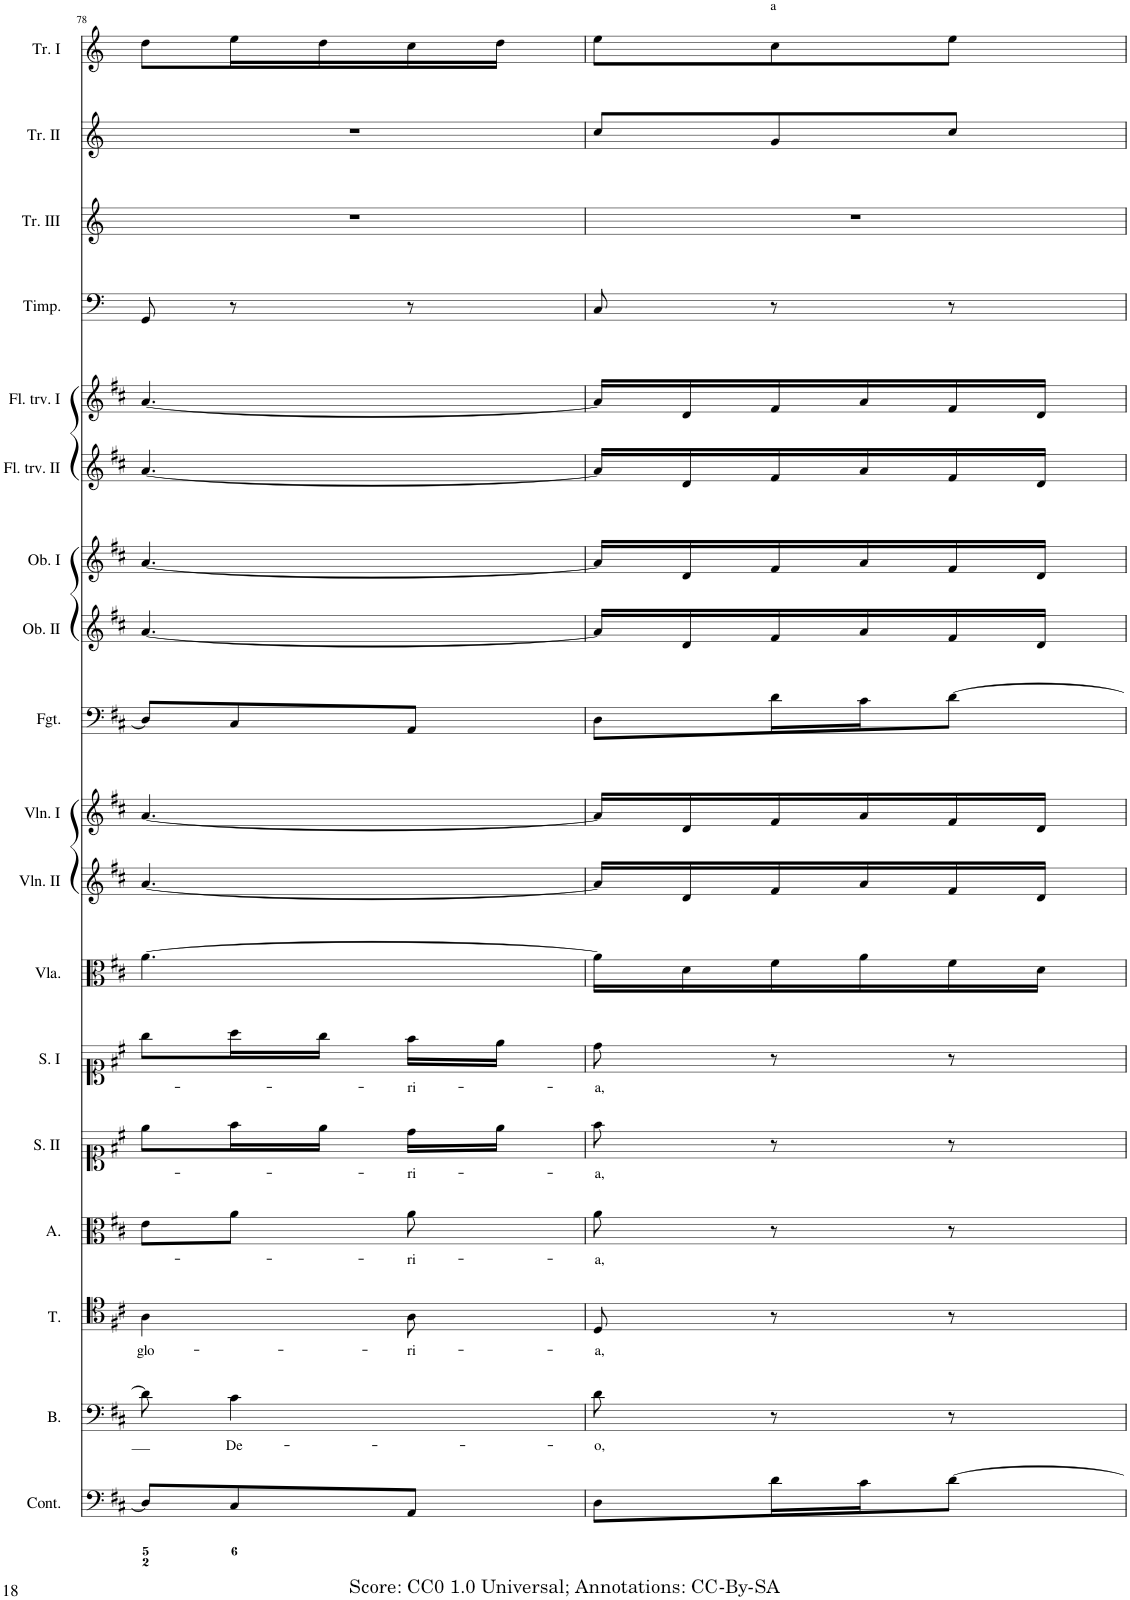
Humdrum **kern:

**kern	**kern	**kern	**text	**kern	**text	**kern	**text	**kern	**text	**kern	**text	**kern	**kern	**kern	**kern	**kern	**kern	**kern	**kern	**kern	**kern	**kern	**kern
*part19	*part18	*part17	*part17	*part16	*part16	*part15	*part15	*part14	*part14	*part13	*part13	*part12	*part11	*part10	*part9	*part8	*part7	*part6	*part5	*part4	*part3	*part2	*part1
*staff19	*staff18	*staff17	*staff17	*staff16	*staff16	*staff15	*staff15	*staff14	*staff14	*staff13	*staff13	*staff12	*staff11	*staff10	*staff9	*staff8	*staff7	*staff6	*staff5	*staff4	*staff3	*staff2	*staff1
*I"Continuo	*I"Continuo	*I"Basso	*	*I"Tenore	*	*I"Alto	*	*I"Soprano II	*	*I"Soprano I	*	*I"Viola	*I"Violino II	*I"Violino I	*I"Fagotti	*I"Oboe II	*I"Oboe I	*I"Flauto traverso II	*I"Flauto traverso I	*I"Timpani	*I"Tromba III	*I"Tromba II	*I"Tromba I
*I'Cont.	*I'Cont.	*I'B.	*	*I'T.	*	*I'A.	*	*I'S. II	*	*I'S. I	*	*I'Vla.	*I'Vln. II	*I'Vln. I	*I'Fgt.	*I'Ob. II	*I'Ob. I	*I'Fl. trv. II	*I'Fl. trv. I	*I'Timp.	*I'Tr. III	*I'Tr. II	*I'Tr. I
!!LO:PB:g=z
*clefF4	*clefF4	*clefF4	*	*clefC4	*	*clefC3	*	*clefC1	*	*clefC1	*	*clefC3	*clefG2	*clefG2	*clefF4	*clefG2	*clefG2	*clefG2	*clefG2	*clefF4	*clefG2	*clefG2	*clefG2
*	*	*	*	*	*	*	*	*	*	*	*	*	*	*	*	*	*	*	*	*Trd-1c-2	*Trd-1c-2	*Trd-1c-2	*Trd-1c-2
*k[f#c#]	*k[f#c#]	*k[f#c#]	*	*k[f#c#]	*	*k[f#c#]	*	*k[f#c#]	*	*k[f#c#]	*	*k[f#c#]	*k[f#c#]	*k[f#c#]	*k[f#c#]	*k[f#c#]	*k[f#c#]	*k[f#c#]	*k[f#c#]	*k[]	*k[]	*k[]	*k[]
*M3/8	*M3/8	*M3/8	*	*M3/8	*	*M3/8	*	*M3/8	*	*M3/8	*	*M3/8	*M3/8	*M3/8	*M3/8	*M3/8	*M3/8	*M3/8	*M3/8	*M3/8	*M3/8	*M3/8	*M3/8
=78	=78	=78	=78	=78	=78	=78	=78	=78	=78	=78	=78	=78	=78	=78	=78	=78	=78	=78	=78	=78	=78	=78	=78
!	!	!	!	!	!LO:LY:b	!	!	!	!	!	!	!	!	!	!	!	!	!	!	!	!	!	!
8D/L]	8D/L]	8d\]	.	4A\	glo-	8e\L	.	8ee\L	.	8gg\L	.	[4.a\	[4.a/	[4.a/	8D/L]	[4.a/	[4.a/	[4.a/	[4.a/	8GG/	4.r	4.r	8dd\L
!	!	!	!LO:LY:b	!	!	!	!	!	!	!	!	!	!	!	!	!	!	!	!	!	!	!	!
8C#/	8C#/	4c#\	De-	.	.	8a\J	.	16ff#\L	.	16aa\L	.	.	.	.	8C#/	.	.	.	.	8r	.	.	16ee\L
.	.	.	.	.	.	.	.	16ee\JJ	.	16gg\JJ	.	.	.	.	.	.	.	.	.	.	.	.	16dd\
!	!	!	!	!	!LO:LY:b	!	!LO:LY:b	!	!LO:LY:b	!	!LO:LY:b	!	!	!	!	!	!	!	!	!	!	!	!
8AA/J	8AA/J	.	.	8A\	-ri-	8a\	-ri-	16dd\LL	ri-	16ff#\LL	-ri-	.	.	.	8AA/J	.	.	.	.	8r	.	.	16cc\
.	.	.	.	.	.	.	.	16ee\JJ	.	16ee\JJ	.	.	.	.	.	.	.	.	.	.	.	.	16dd\JJ
=79	=79	=79	=79	=79	=79	=79	=79	=79	=79	=79	=79	=79	=79	=79	=79	=79	=79	=79	=79	=79	=79	=79	=79
!	!	!	!LO:LY:b	!	!LO:LY:b	!	!LO:LY:b	!	!LO:LY:b	!	!LO:LY:b	!	!	!	!	!	!	!	!	!	!	!	!
8D\L	8D\L	8d\	-o,	8D/	-a,	8a\	-a,	8ff#\	-a,	8dd\	-a,	16a\LL]	16a/LL]	16a/LL]	8D\L	16a/LL]	16a/LL]	16a/LL]	16a/LL]	8C/	4.r	8cc/L	8ee\L
.	.	.	.	.	.	.	.	.	.	.	.	16d\	16d/	16d/	.	16d/	16d/	16d/	16d/	.	.	.	.
!	!	!	!	!	!	!	!	!	!	!	!	!	!	!	!	!	!	!	!	!	!	!	!LO:TX:a:t=a
16d\L	16d\L	8r	.	8r	.	8r	.	8r	.	8r	.	16f#\	16f#/	16f#/	16d\L	16f#/	16f#/	16f#/	16f#/	8r	.	8g/	8cc\
16c#\J	16c#\J	.	.	.	.	.	.	.	.	.	.	16a\	16a/	16a/	16c#\J	16a/	16a/	16a/	16a/	.	.	.	.
[8d\J	[8d\J	8r	.	8r	.	8r	.	8r	.	8r	.	16f#\	16f#/	16f#/	[8d\J	16f#/	16f#/	16f#/	16f#/	8r	.	8cc/J	8ee\J
.	.	.	.	.	.	.	.	.	.	.	.	16d\JJ	16d/JJ	16d/JJ	.	16d/JJ	16d/JJ	16d/JJ	16d/JJ	.	.	.	.
=	=	=	=	=	=	=	=	=	=	=	=	=	=	=	=	=	=	=	=	=	=	=	=
*-	*-	*-	*-	*-	*-	*-	*-	*-	*-	*-	*-	*-	*-	*-	*-	*-	*-	*-	*-	*-	*-	*-	*-
